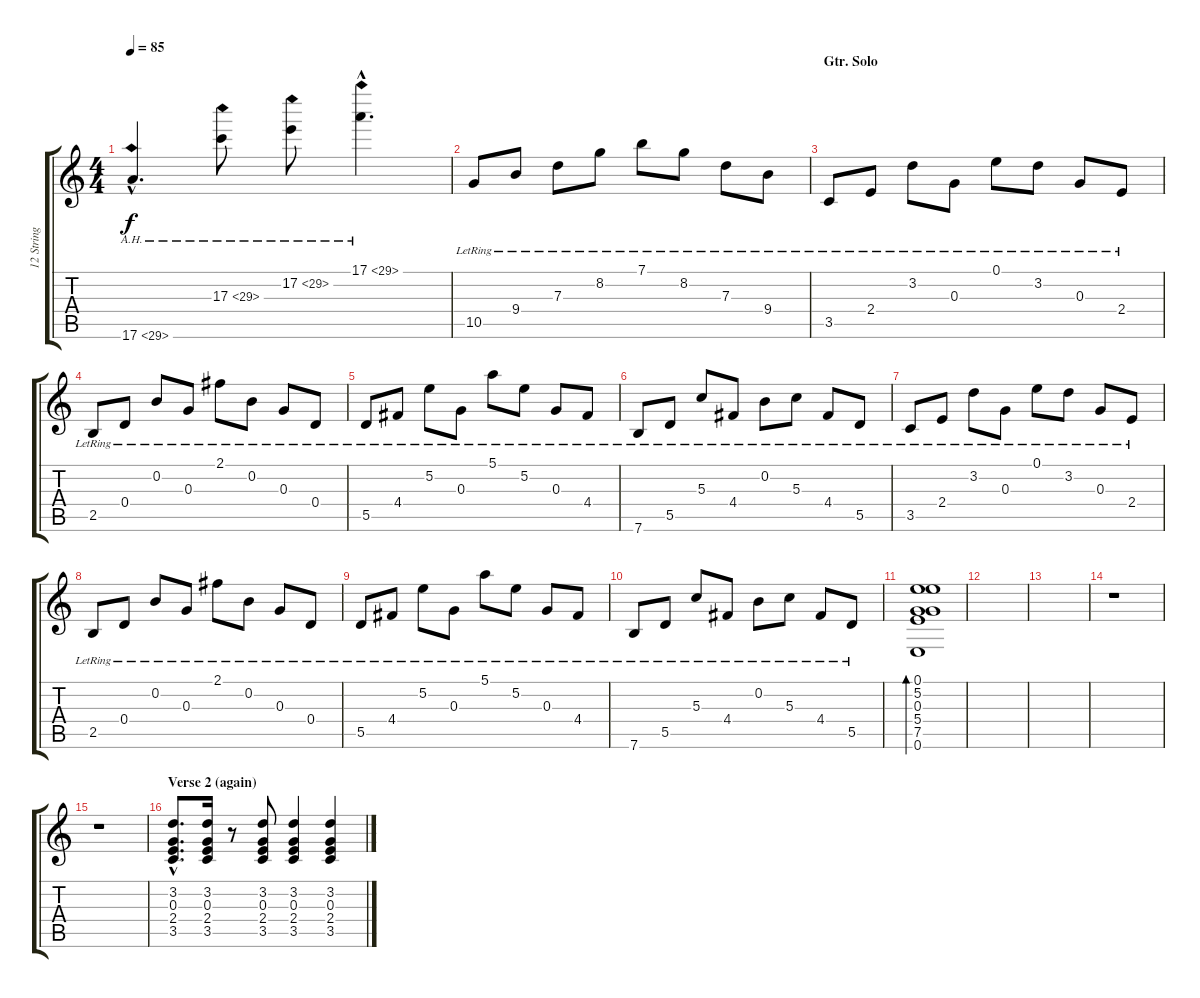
\track ("12 String Acous." "12 String ") {instrument acousticguitarsteel}
\staff {score tabs}
\tuning (E4 B3 G3 D3 A2 E2) {hide}
\ts (4 4)
\tempo 85
\clef g2
\ks c
17.6{ah 12 hac}.4{d dy f} 17.3{ah 12}.8 17.2{ah 12}.8 17.1{ah 12 hac}.4{d} |
10.5{lr}.8 9.4{lr}.8 7.3{lr}.8 8.2{lr}.8 7.1{lr}.8 8.2{lr}.8 7.3{lr}.8 9.4{lr}.8 |
\section ("" "Gtr. Solo")
3.5{lr}.8{volume 16} 2.4{lr}.8 3.2{lr}.8 0.3{lr}.8 0.1{lr}.8 3.2{lr}.8 0.3{lr}.8 2.4{lr}.8 |
2.5{lr}.8 0.4{lr}.8 0.2{lr}.8 0.3{lr}.8 2.1{lr}.8 0.2{lr}.8 0.3{lr}.8 0.4{lr}.8 |
5.5{lr}.8 4.4{lr}.8 5.2{lr}.8 0.3{lr}.8 5.1{lr}.8 5.2{lr}.8 0.3{lr}.8 4.4{lr}.8 |
7.6{lr}.8 5.5{lr}.8 5.3{lr}.8 4.4{lr}.8 0.2{lr}.8 5.3{lr}.8 4.4{lr}.8 5.5{lr}.8 |
3.5{lr}.8 2.4{lr}.8 3.2{lr}.8 0.3{lr}.8 0.1{lr}.8 3.2{lr}.8 0.3{lr}.8 2.4{lr}.8 |
2.5{lr}.8 0.4{lr}.8 0.2{lr}.8 0.3{lr}.8 2.1{lr}.8 0.2{lr}.8 0.3{lr}.8 0.4{lr}.8 |
5.5{lr}.8 4.4{lr}.8 5.2{lr}.8 0.3{lr}.8 5.1{lr}.8 5.2{lr}.8 0.3{lr}.8 4.4{lr}.8 |
7.6{lr}.8 5.5{lr}.8 5.3{lr}.8 4.4{lr}.8 0.2{lr}.8 5.3{lr}.8 4.4{lr}.8 5.5{lr}.8 |
(0.1 5.2 0.3 5.4 7.5 0.6).1{bd 480} |
|
|
r.1 |
r.1 |
\section ("" "Verse 2 (again)")
(3.2{hac} 0.3{hac} 2.4{hac} 3.5{hac}).8{d volume 9} (3.2 0.3 2.4 3.5).16 r.8 (3.2 0.3 2.4 3.5).8 (3.2 0.3 2.4 3.5).4 (3.2 0.3 2.4 3.5).4
